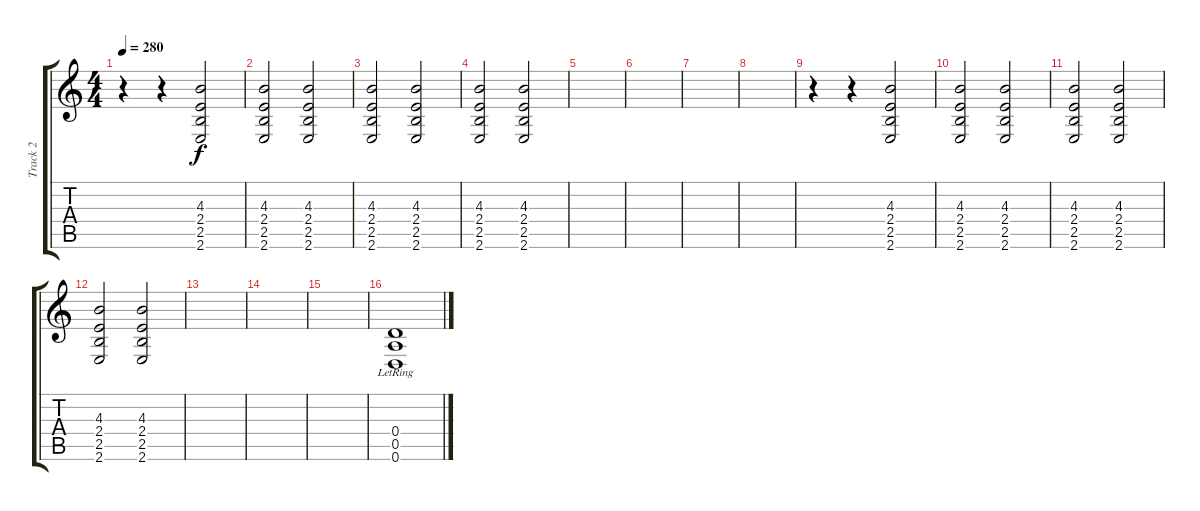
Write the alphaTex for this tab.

\track ("Track 2" "Track 2") {instrument distortionguitar}
\staff {score tabs}
\tuning (E4 B3 G3 D3 A2 D2) {hide}
\ts (4 4)
\tempo 280
\clef g2
\ks c
r.4{dy f} r.4 (4.3 2.4 2.5 2.6).2 |
(4.3 2.4 2.5 2.6).2 (4.3 2.4 2.5 2.6).2 |
(4.3 2.4 2.5 2.6).2 (4.3 2.4 2.5 2.6).2 |
(4.3 2.4 2.5 2.6).2 (4.3 2.4 2.5 2.6).2 |
|
|
|
|
r.4 r.4 (4.3 2.4 2.5 2.6).2 |
(4.3 2.4 2.5 2.6).2 (4.3 2.4 2.5 2.6).2 |
(4.3 2.4 2.5 2.6).2 (4.3 2.4 2.5 2.6).2 |
(4.3 2.4 2.5 2.6).2 (4.3 2.4 2.5 2.6).2 |
|
|
|
(0.4{lr} 0.5{lr} 0.6{lr}).1
